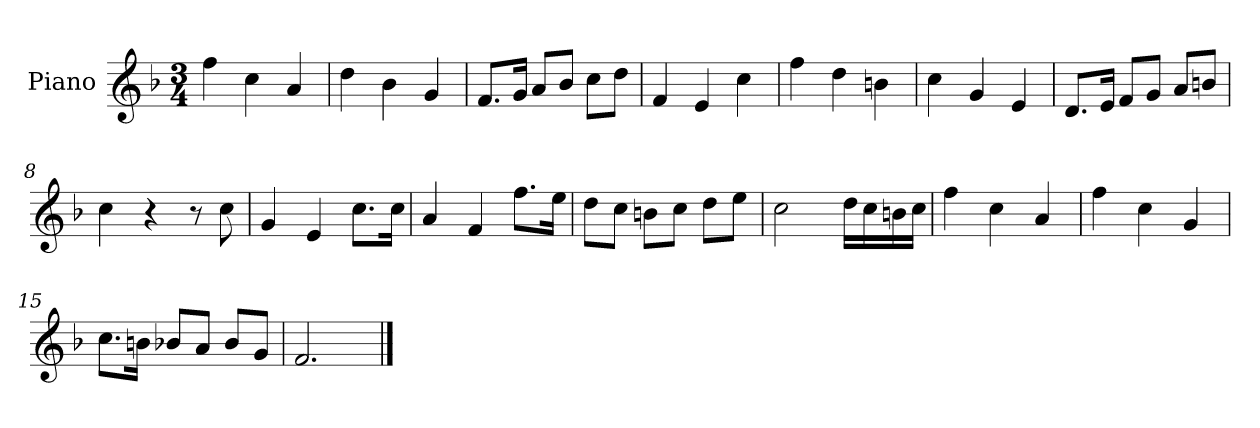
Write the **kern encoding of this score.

**kern
*part1
*staff1
*I"Piano
*I'Pno.
*clefG2
*k[b-]
*M3/4
*MM120
=1
4ff\
4cc\
4a/
=2
4dd\
4b-\
4g/
=3
8.f/L
16g/Jk
8a/L
8b-/J
8cc\L
8dd\J
=4
4f/
4e/
4cc\
=5
4ff\
4dd\
4bn\
=6
4cc\
4g/
4e/
=7
8.d/L
16e/Jk
8f/L
8g/J
8a/L
8bn/J
=8
4cc\
4r
8r
8cc\
=9
4g/
4e/
8.cc\L
16cc\Jk
=10
4a/
4f/
8.ff\L
16ee\Jk
!!LO:LB:g=z
=11
8dd\L
8cc\J
8bn\L
8cc\J
8dd\L
8ee\J
=12
2cc\
16dd\LL
16cc\
16bn\
16cc\JJ
=13
4ff\
4cc\
4a/
=14
4ff\
4cc\
4g/
=15
8.cc\L
16bn\Jk
8b-X/L
8a/J
8b-/L
8g/J
=16
2.f/
==
*-
